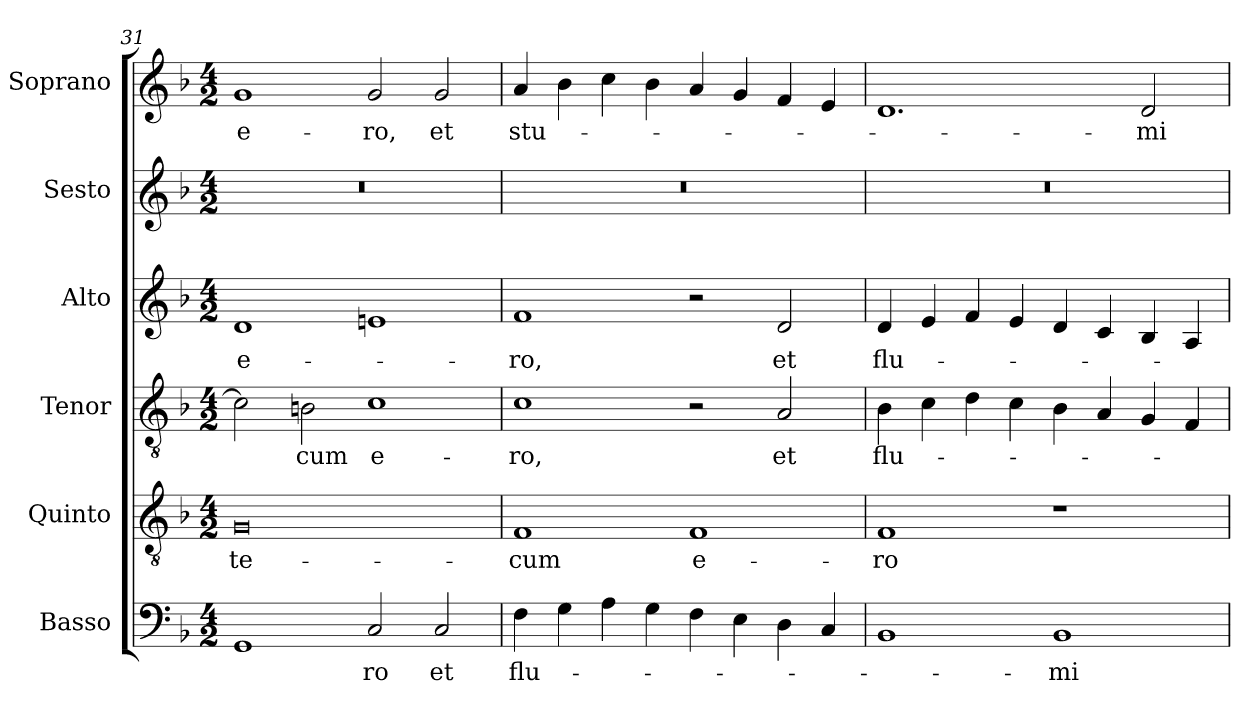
**kern	**text	**kern	**text	**kern	**text	**kern	**text	**kern	**kern	**text
*part6	*part6	*part5	*part5	*part4	*part4	*part3	*part3	*part2	*part1	*part1
*staff6	*staff6	*staff5	*staff5	*staff4	*staff4	*staff3	*staff3	*staff2	*staff1	*staff1
*I"Basso	*	*I"Quinto	*	*I"Tenor	*	*I"Alto	*	*I"Sesto	*I"Soprano	*
*I'B.	*	*I'Q.	*	*I'T.	*	*I'A.	*	*I'Ss.	*I'S.	*
*clefF4	*	*clefGv2	*	*clefGv2	*	*clefG2	*	*clefG2	*clefG2	*
*	*	*ITrd7c12	*	*ITrd7c12	*	*	*	*	*	*
*k[b-]	*	*k[b-]	*	*k[b-]	*	*k[b-]	*	*k[b-]	*k[b-]	*
*F:	*	*F:	*	*F:	*	*F:	*	*F:	*F:	*
*M4/2	*	*M4/2	*	*M4/2	*	*M4/2	*	*M4/2	*M4/2	*
=31	=31	=31	=31	=31	=31	=31	=31	=31	=31	=31
!	!	!	!LO:LY:b:color=#000000	!	!	!	!	!	!	!
!	!	!	!	!	!	!	!LO:LY:b:color=#000000	!LO:N:vis=1	!	!
!	!	!	!	!	!	!	!	!	!	!LO:LY:b:color=#000000
1GGi	.	0GGi	te-	2Ci\]	.	1di	e-	0r	1gi	e-
!	!	!	!	!	!LO:LY:b:color=#000000	!	!	!	!	!
.	.	.	.	2BBni\	-cum	.	.	.	.	.
!	!LO:LY:b:color=#000000	!	!	!	!	!	!	!	!	!
!	!	!	!	!	!LO:LY:b:color=#000000	!	!	!	!	!
!	!	!	!	!	!	!	!	!	!	!LO:LY:b:color=#000000
2Ci/	-ro	.	.	1Ci	e-	1eni	.	.	2gi/	-ro,
!	!LO:LY:b:color=#000000	!	!	!	!	!	!	!	!	!
!	!	!	!	!	!	!	!	!	!	!LO:LY:b:color=#000000
2Ci/	et	.	.	.	.	.	.	.	2gi/	et
!!LO:PB:g=z
=32	=32	=32	=32	=32	=32	=32	=32	=32	=32	=32
!	!LO:LY:b:color=#000000	!	!	!	!	!	!	!	!	!
!	!	!	!LO:LY:b:color=#000000	!	!	!	!	!	!	!
!	!	!	!	!	!LO:LY:b:color=#000000	!	!	!	!	!
!	!	!	!	!	!	!	!LO:LY:b:color=#000000	!LO:N:vis=1	!	!
!	!	!	!	!	!	!	!	!	!	!LO:LY:b:color=#000000
4Fi\	flu-	1FFi	-cum	1Ci	-ro,	1fi	-ro,	0r	4ai/	stu-
4Gi\	.	.	.	.	.	.	.	.	4b-i\	.
4Ai\	.	.	.	.	.	.	.	.	4cci\	.
4Gi\	.	.	.	.	.	.	.	.	4b-i\	.
!	!	!	!LO:LY:b:color=#000000	!	!	!	!	!	!	!
4Fi\	.	1FFi	e-	2r	.	2r	.	.	4ai/	.
4Ei\	.	.	.	.	.	.	.	.	4gi/	.
!	!	!	!	!	!LO:LY:b:color=#000000	!	!	!	!	!
!	!	!	!	!	!	!	!LO:LY:b:color=#000000	!	!	!
4Di\	.	.	.	2AAi/	et	2di/	et	.	4fi/	.
4Ci/	.	.	.	.	.	.	.	.	4ei/	.
=33	=33	=33	=33	=33	=33	=33	=33	=33	=33	=33
!	!	!	!LO:LY:b:color=#000000	!	!	!	!	!	!	!
!	!	!	!	!	!LO:LY:b:color=#000000	!	!	!	!	!
!	!	!	!	!	!	!	!LO:LY:b:color=#000000	!LO:N:vis=1	!	!
1BB-i	.	1FFi	-ro	4BB-i\	flu-	4di/	flu-	0r	1.di	.
.	.	.	.	4Ci\	.	4ei/	.	.	.	.
.	.	.	.	4Di\	.	4fi/	.	.	.	.
.	.	.	.	4Ci\	.	4ei/	.	.	.	.
!	!LO:LY:b:color=#000000	!	!	!	!	!	!	!	!	!
1BB-i	-mi-	1r	.	4BB-i\	.	4di/	.	.	.	.
.	.	.	.	4AAi/	.	4ci/	.	.	.	.
!	!	!	!	!	!	!	!	!	!	!LO:LY:b:color=#000000
.	.	.	.	4GGi/	.	4B-i/	.	.	2di/	-mi-
.	.	.	.	4FFi/	.	4Ai/	.	.	.	.
=	=	=	=	=	=	=	=	=	=	=
*-	*-	*-	*-	*-	*-	*-	*-	*-	*-	*-
